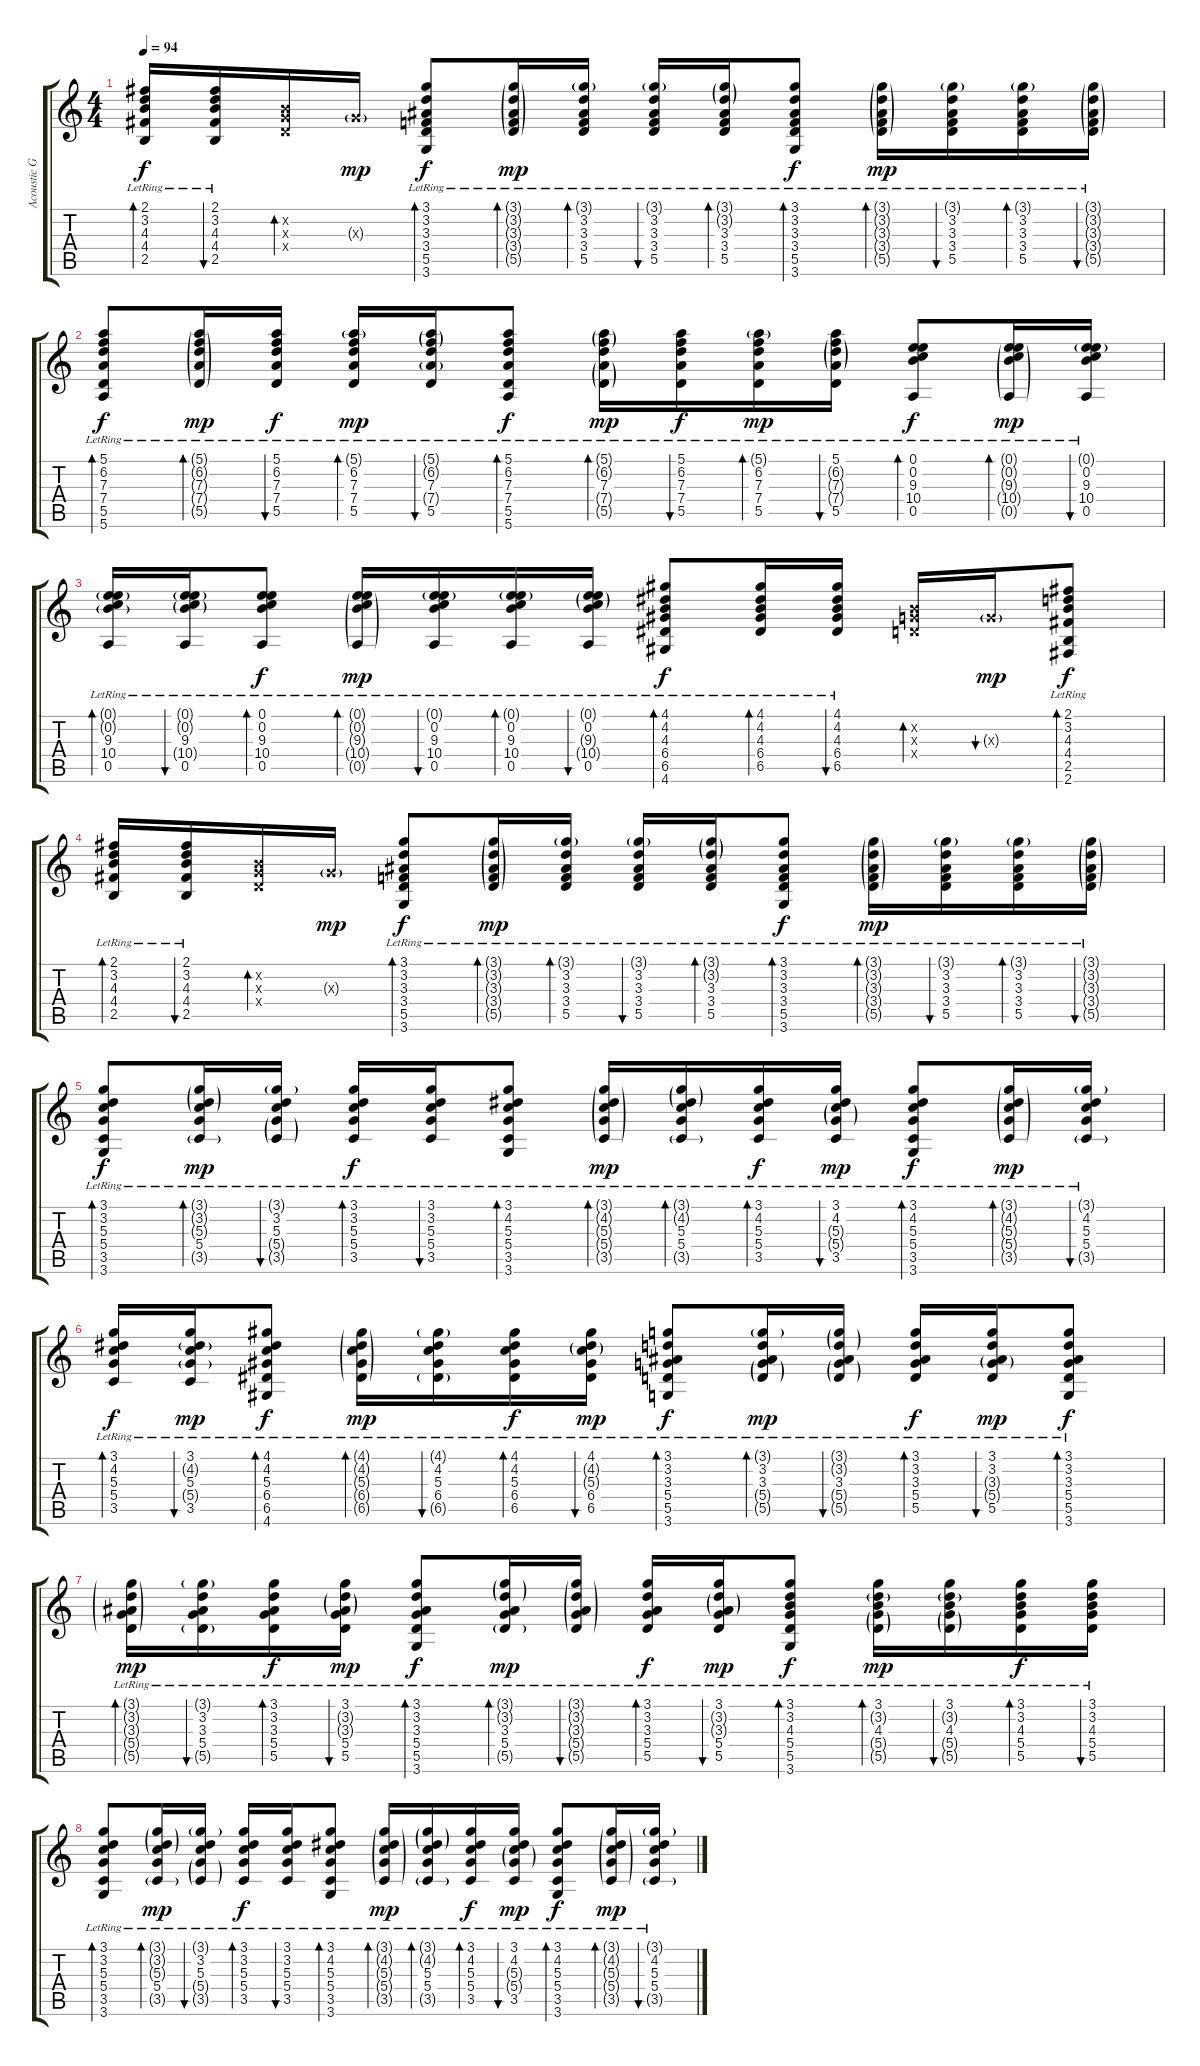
\track ("Acoustic Guitar" "Acoustic G") {instrument acousticguitarsteel}
\staff {score tabs}
\tuning (E4 B3 G3 D3 A2 E2) {hide}
\ts (4 4)
\tempo 94
\clef g2
\ks c
(2.1{lr} 3.2{lr} 4.3{lr} 4.4{lr} 2.5{lr}).16{bd 60 dy f} (2.1{lr} 3.2{lr} 4.3{lr} 4.4{lr} 2.5{lr}).16{bu 60} (0.2{x} 0.3{x} 0.4{x}).16{bd 60} 0.3{g x}.16{dy mp} (3.1{lr} 3.2{lr} 3.3{lr} 3.4{lr} 5.5{lr} 3.6{lr}).8{bd 60 dy f} (3.1{g lr} 3.2{g lr} 3.3{g lr} 3.4{g lr} 5.5{g lr}).16{bd 60 dy mp} (3.1{g lr} 3.2{lr} 3.3{lr} 3.4{lr} 5.5{lr}).16{bd 60} (3.1{g lr} 3.2{lr} 3.3{lr} 3.4{lr} 5.5{lr}).16{bu 60} (3.1{g lr} 3.2{g lr} 3.3{lr} 3.4{lr} 5.5{lr}).16{bd 60} (3.1{lr} 3.2{lr} 3.3{lr} 3.4{lr} 5.5{lr} 3.6{lr}).8{bd 60 dy f} (3.1{g lr} 3.2{g lr} 3.3{g lr} 3.4{g lr} 5.5{g lr}).16{bd 60 dy mp} (3.1{g lr} 3.2{lr} 3.3{lr} 3.4{lr} 5.5{lr}).16{bu 60} (3.1{g lr} 3.2{lr} 3.3{lr} 3.4{lr} 5.5{lr}).16{bd 60} (3.1{g lr} 3.2{g lr} 3.3{g lr} 3.4{g lr} 5.5{g lr}).16{bu 60} |
(5.1{lr} 6.2{lr} 7.3{lr} 7.4{lr} 5.5{lr} 5.6{lr}).8{bd 60 dy f} (5.1{g lr} 6.2{g lr} 7.3{g lr} 7.4{g lr} 5.5{g lr}).16{bd 60 dy mp} (5.1{lr} 6.2{lr} 7.3{lr} 7.4{lr} 5.5{lr}).16{bu 60 dy f} (5.1{g lr} 6.2{lr} 7.3{lr} 7.4{lr} 5.5{lr}).16{bd 60 dy mp} (5.1{g lr} 6.2{g lr} 7.3{lr} 7.4{g lr} 5.5{lr}).16{bu 60} (5.1{lr} 6.2{lr} 7.3{lr} 7.4{lr} 5.5{lr} 5.6{lr}).8{bd 60 dy f} (5.1{g lr} 6.2{g lr} 7.3{lr} 7.4{g lr} 5.5{g lr}).16{bd 60 dy mp} (5.1{lr} 6.2{lr} 7.3{lr} 7.4{lr} 5.5{lr}).16{bu 60 dy f} (5.1{g lr} 6.2{lr} 7.3{lr} 7.4{lr} 5.5{lr}).16{bd 60 dy mp} (5.1{lr} 6.2{g lr} 7.3{g lr} 7.4{g lr} 5.5{lr}).16{bu 60} (0.1{lr} 0.2{lr} 9.3{lr} 10.4{lr} 0.5{lr}).8{bd 60 dy f} (0.1{g lr} 0.2{g lr} 9.3{g lr} 10.4{g lr} 0.5{g lr}).16{bd 60 dy mp} (0.1{g lr} 0.2{lr} 9.3{lr} 10.4{lr} 0.5{lr}).16{bu 60} |
(0.1{g lr} 0.2{g lr} 9.3{lr} 10.4{lr} 0.5{lr}).16{bd 60} (0.1{g lr} 0.2{g lr} 9.3{lr} 10.4{g lr} 0.5{lr}).16{bu 60} (0.1{lr} 0.2{lr} 9.3{lr} 10.4{lr} 0.5{lr}).8{bd 60 dy f} (0.1{g lr} 0.2{g lr} 9.3{g lr} 10.4{g lr} 0.5{g lr}).16{bd 60 dy mp} (0.1{g lr} 0.2{lr} 9.3{lr} 10.4{lr} 0.5{lr}).16{bu 60} (0.1{g lr} 0.2{lr} 9.3{lr} 10.4{lr} 0.5{lr}).16{bd 60} (0.1{g lr} 0.2{lr} 9.3{g lr} 10.4{g lr} 0.5{lr}).16{bu 60} (4.1{lr} 4.2{lr} 4.3{lr} 6.4{lr} 6.5{lr} 4.6{lr}).8{bd 60 dy f} (4.1{lr} 4.2{lr} 4.3{lr} 6.4{lr} 6.5{lr}).16{bd 60} (4.1{lr} 4.2{lr} 4.3{lr} 6.4{lr} 6.5{lr}).16{bu 60} (0.2{x} 0.3{x} 0.4{x}).16{bd 60} 0.3{g x}.16{bu 60 dy mp} (2.1{lr} 3.2{lr} 4.3{lr} 4.4{lr} 2.5{lr} 2.6{lr}).8{bd 60 dy f} |
(2.1{lr} 3.2{lr} 4.3{lr} 4.4{lr} 2.5{lr}).16{bd 60} (2.1{lr} 3.2{lr} 4.3{lr} 4.4{lr} 2.5{lr}).16{bu 60} (0.2{x} 0.3{x} 0.4{x}).16{bd 60} 0.3{g x}.16{dy mp} (3.1{lr} 3.2{lr} 3.3{lr} 3.4{lr} 5.5{lr} 3.6{lr}).8{bd 60 dy f} (3.1{g lr} 3.2{g lr} 3.3{g lr} 3.4{g lr} 5.5{g lr}).16{bd 60 dy mp} (3.1{g lr} 3.2{lr} 3.3{lr} 3.4{lr} 5.5{lr}).16{bd 60} (3.1{g lr} 3.2{lr} 3.3{lr} 3.4{lr} 5.5{lr}).16{bu 60} (3.1{g lr} 3.2{g lr} 3.3{lr} 3.4{lr} 5.5{lr}).16{bd 60} (3.1{lr} 3.2{lr} 3.3{lr} 3.4{lr} 5.5{lr} 3.6{lr}).8{bd 60 dy f} (3.1{g lr} 3.2{g lr} 3.3{g lr} 3.4{g lr} 5.5{g lr}).16{bd 60 dy mp} (3.1{g lr} 3.2{lr} 3.3{lr} 3.4{lr} 5.5{lr}).16{bu 60} (3.1{g lr} 3.2{lr} 3.3{lr} 3.4{lr} 5.5{lr}).16{bd 60} (3.1{g lr} 3.2{g lr} 3.3{g lr} 3.4{g lr} 5.5{g lr}).16{bu 60} |
(3.1{lr} 3.2{lr} 5.3{lr} 5.4{lr} 3.5{lr} 3.6{lr}).8{bd 60 dy f} (3.1{g lr} 3.2{g lr} 5.3{g lr} 5.4{lr} 3.5{g lr}).16{bd 60 dy mp} (3.1{g lr} 3.2{lr} 5.3{lr} 5.4{g lr} 3.5{g lr}).16{bu 60} (3.1{lr} 3.2{lr} 5.3{lr} 5.4{lr} 3.5{lr}).16{bd 60 dy f} (3.1{lr} 3.2 5.3 5.4 3.5).16{bu 60} (3.1{lr} 4.2{lr} 5.3{lr} 5.4 3.5{lr} 3.6{lr}).8{bd 60} (3.1{g} 4.2{g lr} 5.3{g lr} 5.4{g lr} 3.5{g lr}).16{bd 240 dy mp} (3.1{g} 4.2{g lr} 5.3{lr} 5.4{lr} 3.5{g lr}).16{bd 60} (3.1{lr} 4.2{lr} 5.3{lr} 5.4{lr} 3.5{lr}).16{bd 60 dy f} (3.1{lr} 4.2{lr} 5.3{g lr} 5.4{g lr} 3.5{lr}).16{bu 60 dy mp} (3.1 4.2 5.3{lr} 5.4{lr} 3.5{lr} 3.6{lr}).8{bd 60 dy f} (3.1{g} 4.2{g} 5.3{g lr} 5.4{g lr} 3.5{g lr}).16{bd 60 dy mp} (3.1{g} 4.2 5.3{lr} 5.4{lr} 3.5{g lr}).16{bu 60} |
(3.1{lr} 4.2{lr} 5.3{lr} 5.4{lr} 3.5{lr}).16{bd 60 dy f} (3.1{lr} 4.2{g lr} 5.3{lr} 5.4{g lr} 3.5{lr}).16{bu 60 dy mp} (4.1{lr} 4.2 5.3{lr} 6.4{lr} 6.5{lr} 4.6{lr}).8{bd 60 dy f} (4.1{g lr} 4.2{g} 5.3{g lr} 6.4{g lr} 6.5{g lr}).16{bd 60 dy mp} (4.1{g lr} 4.2 5.3{lr} 6.4{lr} 6.5{g lr}).16{bu 60} (4.1{lr} 4.2 5.3{lr} 6.4{lr} 6.5{lr}).16{bd 60 dy f} (4.1{lr} 4.2{g} 5.3{g lr} 6.4{lr} 6.5{lr}).16{bu 60 dy mp} (3.1{lr} 3.2 3.3{lr} 5.4{lr} 5.5{lr} 3.6{lr}).8{bd 60 dy f} (3.1{g lr} 3.2 3.3{lr} 5.4{g lr} 5.5{g lr}).16{bd 60 dy mp} (3.1{g lr} 3.2{g} 3.3{lr} 5.4{g lr} 5.5{g lr}).16{bu 60} (3.1{lr} 3.2 3.3{lr} 5.4{lr} 5.5{lr}).16{bd 60 dy f} (3.1{lr} 3.2 3.3{g lr} 5.4{g lr} 5.5{lr}).16{bu 60 dy mp} (3.1{lr} 3.2 3.3{lr} 5.4{lr} 5.5{lr} 3.6{lr}).8{bd 60 dy f} |
(3.1{g lr} 3.2{g} 3.3{g lr} 5.4{g lr} 5.5{g lr}).16{bd 60 dy mp} (3.1{g lr} 3.2 3.3{lr} 5.4{lr} 5.5{g lr}).16{bu 60} (3.1{lr} 3.2 3.3{lr} 5.4{lr} 5.5{lr}).16{bd 60 dy f} (3.1{lr} 3.2{g} 3.3{g lr} 5.4{lr} 5.5{lr}).16{bu 60 dy mp} (3.1{lr} 3.2 3.3{lr} 5.4{lr} 5.5{lr} 3.6{lr}).8{bd 60 dy f} (3.1{g lr} 3.2{g} 3.3{lr} 5.4{lr} 5.5{g lr}).16{bd 60 dy mp} (3.1{g lr} 3.2{g} 3.3{g lr} 5.4{g lr} 5.5{g lr}).16{bu 60} (3.1{lr} 3.2 3.3{lr} 5.4{lr} 5.5{lr}).16{bd 60 dy f} (3.1{lr} 3.2{g} 3.3{g lr} 5.4{lr} 5.5{lr}).16{bu 60 dy mp} (3.1{lr} 3.2 4.3{lr} 5.4{lr} 5.5{lr} 3.6{lr}).8{bd 60 dy f} (3.1{lr} 3.2{g} 4.3{lr} 5.4{g lr} 5.5{g lr}).16{bd 60 dy mp} (3.1{lr} 3.2{g} 4.3{lr} 5.4{g lr} 5.5{g lr}).16{bu 60} (3.1{lr} 3.2{lr} 4.3{lr} 5.4{lr} 5.5{lr}).16{bd 60 dy f} (3.1{lr} 3.2{lr} 4.3{lr} 5.4{lr} 5.5{lr}).16{bu 60} |
(3.1{lr} 3.2{lr} 5.3{lr} 5.4{lr} 3.5{lr} 3.6{lr}).8{bd 60} (3.1{g lr} 3.2{g lr} 5.3{g lr} 5.4{lr} 3.5{g lr}).16{bd 60 dy mp} (3.1{g lr} 3.2{lr} 5.3{lr} 5.4{g lr} 3.5{g lr}).16{bu 60} (3.1{lr} 3.2{lr} 5.3{lr} 5.4{lr} 3.5{lr}).16{bd 60 dy f} (3.1{lr} 3.2 5.3 5.4 3.5).16{bu 60} (3.1{lr} 4.2{lr} 5.3{lr} 5.4 3.5{lr} 3.6{lr}).8{bd 60} (3.1{g} 4.2{g lr} 5.3{g lr} 5.4{g lr} 3.5{g lr}).16{bd 240 dy mp} (3.1{g} 4.2{g lr} 5.3{lr} 5.4{lr} 3.5{g lr}).16{bd 60} (3.1{lr} 4.2{lr} 5.3{lr} 5.4{lr} 3.5{lr}).16{bd 60 dy f} (3.1{lr} 4.2{lr} 5.3{g lr} 5.4{g lr} 3.5{lr}).16{bu 60 dy mp} (3.1 4.2 5.3{lr} 5.4{lr} 3.5{lr} 3.6{lr}).8{bd 60 dy f} (3.1{g} 4.2{g} 5.3{g lr} 5.4{g lr} 3.5{g lr}).16{bd 60 dy mp} (3.1{g} 4.2 5.3{lr} 5.4{lr} 3.5{g lr}).16{bu 60}
